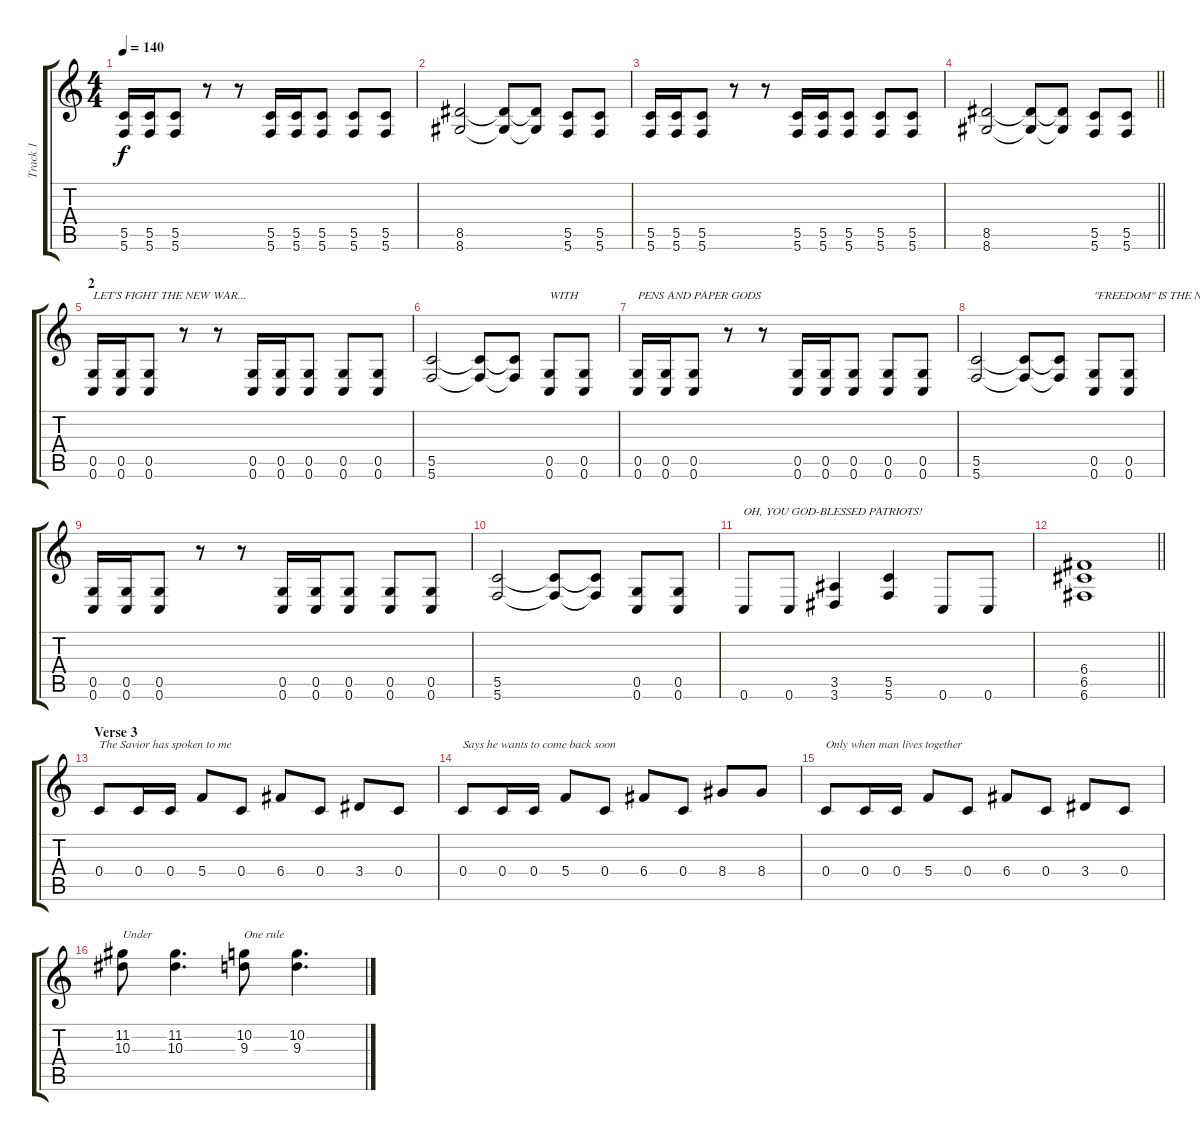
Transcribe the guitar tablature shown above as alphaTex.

\track ("Track 1" "Track 1") {instrument distortionguitar}
\staff {score tabs}
\tuning (D4 A3 F3 C3 G2 C2) {hide}
\ts (4 4)
\tempo 140
\clef g2
\ks c
(5.5 5.6).16{dy f} (5.5 5.6).16 (5.5 5.6).8 r.8 r.8 (5.5 5.6).16 (5.5 5.6).16 (5.5 5.6).8 (5.5 5.6).8 (5.5 5.6).8 |
(8.5 8.6).2 (8.5{t} 8.6{t}).8 (8.5{t} 8.6{t}).8 (5.5 5.6).8 (5.5 5.6).8 |
(5.5 5.6).16 (5.5 5.6).16 (5.5 5.6).8 r.8 r.8 (5.5 5.6).16 (5.5 5.6).16 (5.5 5.6).8 (5.5 5.6).8 (5.5 5.6).8 |
\barLineRight lightlight
(8.5 8.6).2 (8.5{t} 8.6{t}).8 (8.5{t} 8.6{t}).8 (5.5 5.6).8 (5.5 5.6).8 |
\section ("" "2")
(0.5 0.6).16{txt "LET'S FIGHT THE NEW WAR..."} (0.5 0.6).16 (0.5 0.6).8 r.8 r.8 (0.5 0.6).16 (0.5 0.6).16 (0.5 0.6).8 (0.5 0.6).8 (0.5 0.6).8 |
(5.5 5.6).2 (5.5{t} 5.6{t}).8 (5.5{t} 5.6{t}).8 (0.5 0.6).8{txt "WITH"} (0.5 0.6).8 |
(0.5 0.6).16{txt "PENS AND PAPER GODS"} (0.5 0.6).16 (0.5 0.6).8 r.8 r.8 (0.5 0.6).16 (0.5 0.6).16 (0.5 0.6).8 (0.5 0.6).8 (0.5 0.6).8 |
(5.5 5.6).2 (5.5{t} 5.6{t}).8 (5.5{t} 5.6{t}).8 (0.5 0.6).8{txt "\"FREEDOM\" IS THE NEW WORD"} (0.5 0.6).8 |
(0.5 0.6).16 (0.5 0.6).16 (0.5 0.6).8 r.8 r.8 (0.5 0.6).16 (0.5 0.6).16 (0.5 0.6).8 (0.5 0.6).8 (0.5 0.6).8 |
(5.5 5.6).2 (5.5{t} 5.6{t}).8 (5.5{t} 5.6{t}).8 (0.5 0.6).8 (0.5 0.6).8 |
0.6.8{txt "OH, YOU GOD-BLESSED PATRIOTS!"} 0.6.8 (3.5 3.6).4 (5.5 5.6).4 0.6.8 0.6.8 |
\barLineRight lightlight
(6.4 6.5 6.6).1 |
\section ("" "Verse 3")
0.4.8{txt "The Savior has spoken to me"} 0.4.16 0.4.16 5.4.8 0.4.8 6.4.8 0.4.8 3.4.8 0.4.8 |
0.4.8{txt "Says he wants to come back soon"} 0.4.16 0.4.16 5.4.8 0.4.8 6.4.8 0.4.8 8.4.8 8.4.8 |
0.4.8{txt "Only when man lives together"} 0.4.16 0.4.16 5.4.8 0.4.8 6.4.8 0.4.8 3.4.8 0.4.8 |
(11.2 10.3).8{txt "Under"} (11.2 10.3).4{d} (10.2 9.3).8{txt "One rule"} (10.2 9.3).4{d}
